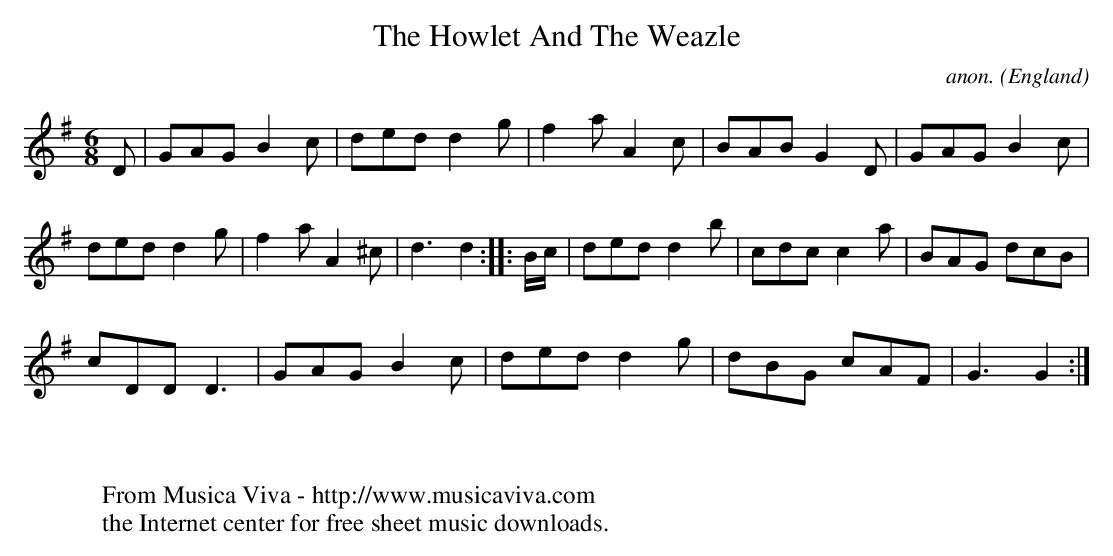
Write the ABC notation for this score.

X:1
T:The Howlet And The Weazle
C:anon.
O:England
M:6/8
L:1/8
K:G
D|GAG B2c|ded d2g|f2aA2c|BAB G2D|GAG B2c|
ded d2g|f2aA2^c|d3 d2::B/c/|ded d2b|cdc c2a|BAG dcB|
cDD D3|GAG B2c|ded d2g|dBG cAF|G3G2:|
W:
W:
W:  From Musica Viva - http://www.musicaviva.com
W:  the Internet center for free sheet music downloads.
